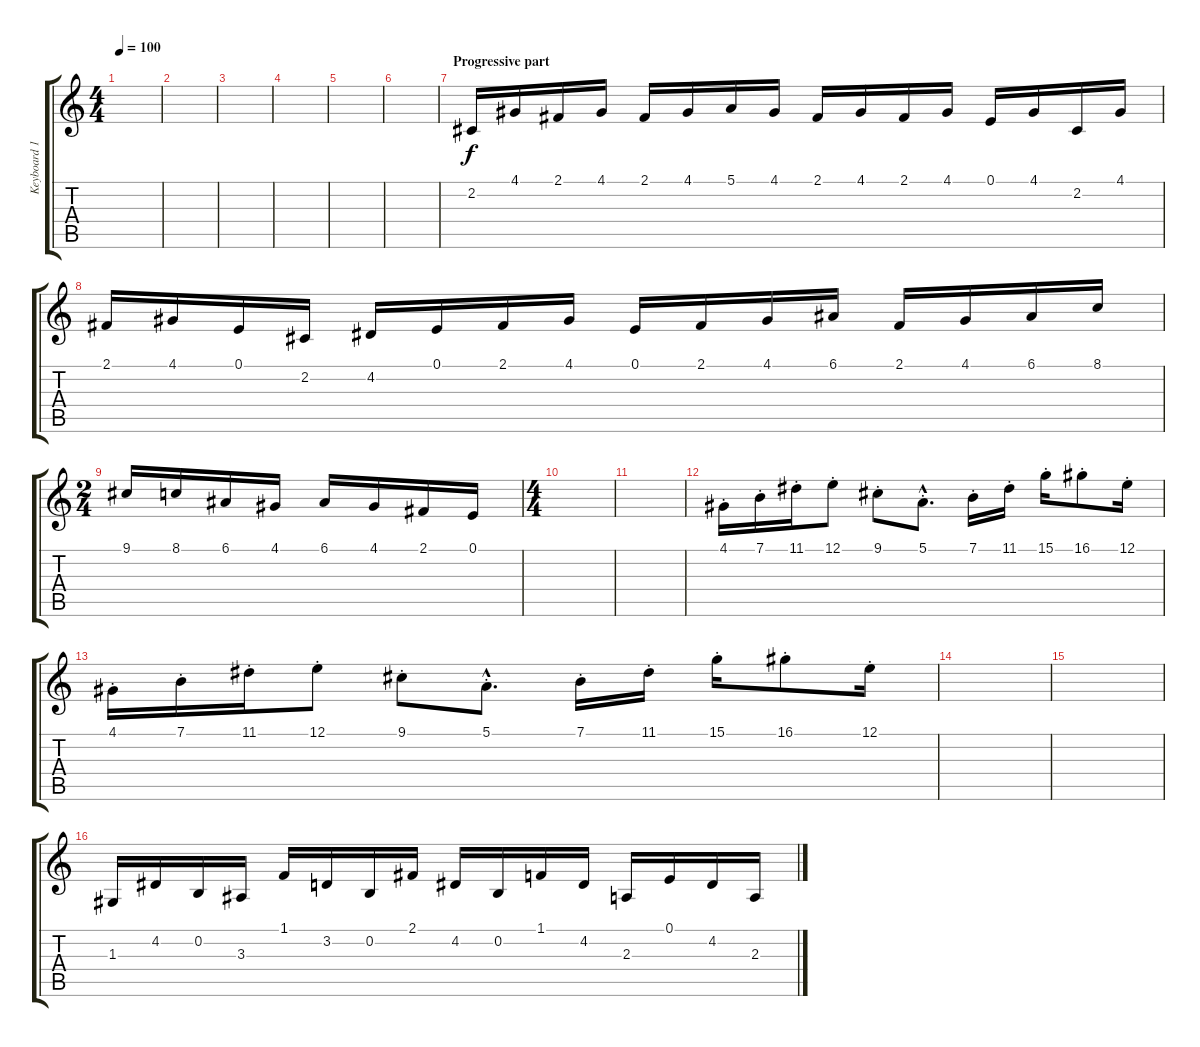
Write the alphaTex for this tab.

\track ("Keyboard 1" "Keyboard 1") {instrument lead1square}
\staff {score tabs}
\tuning (E4 B3 G3 D3 A2 E2) {hide}
\ts (4 4)
\tempo 100
\clef g2
\ks c
|
|
|
|
|
|
\section ("" "Progressive part")
2.2.16{instrument pad3polysynth} 4.1.16 2.1.16 4.1.16 2.1.16 4.1.16 5.1.16 4.1.16 2.1.16 4.1.16 2.1.16 4.1.16 0.1.16 4.1.16 2.2.16 4.1.16 |
2.1.16 4.1.16 0.1.16 2.2.16 4.2.16 0.1.16 2.1.16 4.1.16 0.1.16 2.1.16 4.1.16 6.1.16 2.1.16 4.1.16 6.1.16 8.1.16 |
\ts (2 4)
9.1.16 8.1.16 6.1.16 4.1.16 6.1.16 4.1.16 2.1.16 0.1.16 |
\ts (4 4)
|
|
4.1{st}.16{instrument brasssection} 7.1{st}.16 11.1{st}.16 12.1{st}.8 9.1{st}.8 5.1{hac st}.8{d} 7.1{st}.16 11.1{st}.16 15.1{st}.16 16.1{st}.8 12.1{st}.16 |
4.1{st}.16 7.1{st}.16 11.1{st}.16 12.1{st}.8 9.1{st}.8 5.1{hac st}.8{d} 7.1{st}.16 11.1{st}.16 15.1{st}.16 16.1{st}.8 12.1{st}.16 |
|
|
1.3.16{instrument pad3polysynth} 4.2.16 0.2.16 3.3.16 1.1.16 3.2.16 0.2.16 2.1.16 4.2.16 0.2.16 1.1.16 4.2.16 2.3.16 0.1.16 4.2.16 2.3.16
